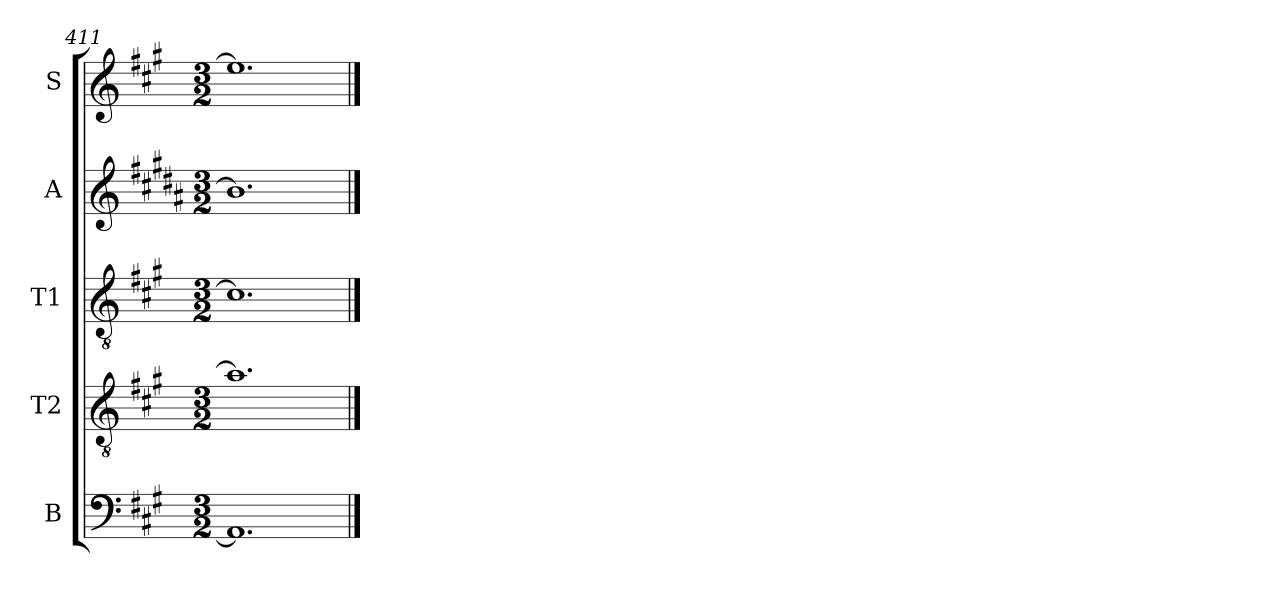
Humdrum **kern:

**kern	**text	**kern	**text	**kern	**text	**kern	**text	**kern	**text
*part5	*part5	*part4	*part4	*part3	*part3	*part2	*part2	*part1	*part1
*staff5	*staff5	*staff4	*staff4	*staff3	*staff3	*staff2	*staff2	*staff1	*staff1
*I"B	*	*I"T2	*	*I"T1	*	*I"A	*	*I"S	*
*clefF4	*	*clefGv2	*	*clefGv2	*	*clefG2	*	*clefG2	*
*	*	*ITrd8c14	*	*	*	*ITrd1c2	*	*	*
*k[f#c#g#]	*	*k[f#c#g#]	*	*k[f#c#g#]	*	*k[f#c#g#]	*	*k[f#c#g#]	*
*A:	*	*A:	*	*A:	*	*A:	*	*A:	*
*M3/2	*	*M3/2	*	*M3/2	*	*M3/2	*	*M3/2	*
=411	=411	=411	=411	=411	=411	=411	=411	=411	=411
1.AA]	.	1.A]	.	1.c#]	.	1.a]	.	1.ee]	.
==	==	==	==	==	==	==	==	==	==
*-	*-	*-	*-	*-	*-	*-	*-	*-	*-
